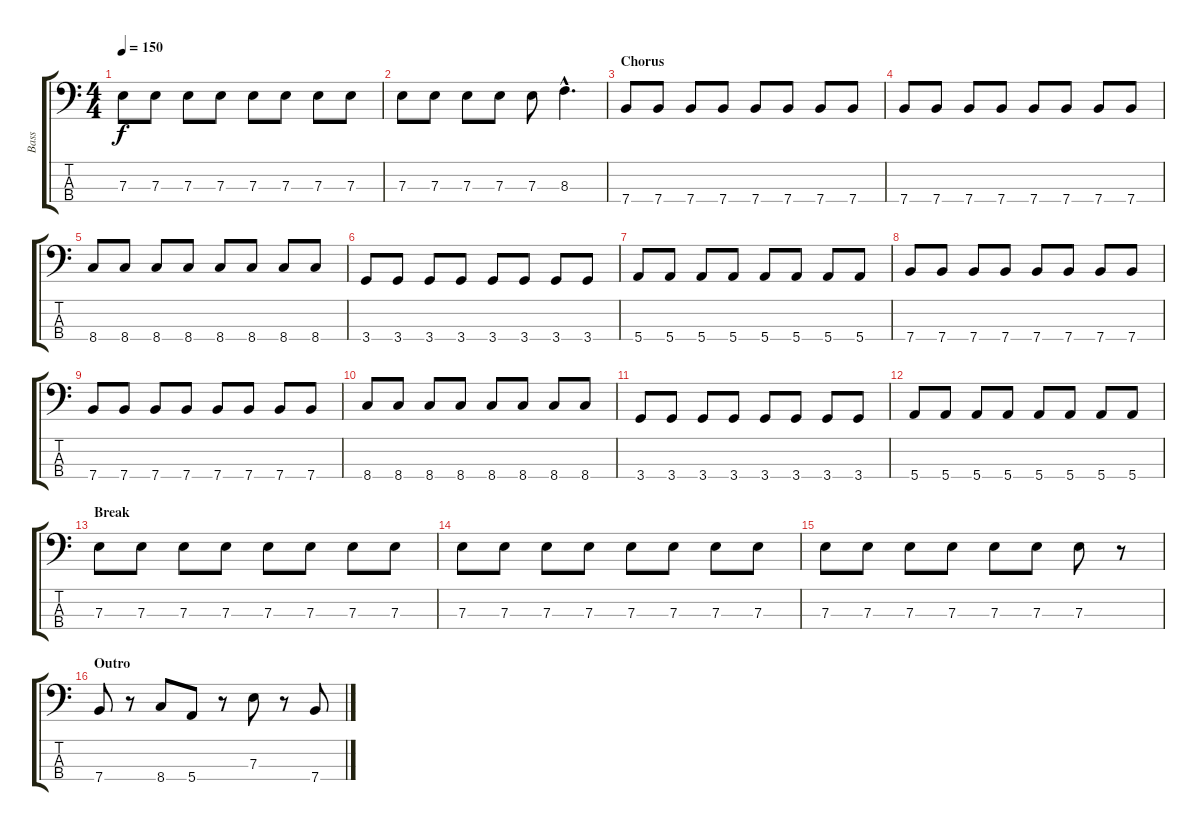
\track ("Bass" "Bass") {instrument electricbasspick}
\staff {score tabs}
\tuning (G2 D2 A1 E1) {hide}
\ts (4 4)
\tempo 150
\clef f4
\ks c
7.3.8{dy f} 7.3.8 7.3.8 7.3.8 7.3.8 7.3.8 7.3.8 7.3.8 |
7.3.8 7.3.8 7.3.8 7.3.8 7.3.8 8.3{hac}.4{d} |
\section ("" "Chorus")
7.4.8 7.4.8 7.4.8 7.4.8 7.4.8 7.4.8 7.4.8 7.4.8 |
7.4.8 7.4.8 7.4.8 7.4.8 7.4.8 7.4.8 7.4.8 7.4.8 |
8.4.8 8.4.8 8.4.8 8.4.8 8.4.8 8.4.8 8.4.8 8.4.8 |
3.4.8 3.4.8 3.4.8 3.4.8 3.4.8 3.4.8 3.4.8 3.4.8 |
5.4.8 5.4.8 5.4.8 5.4.8 5.4.8 5.4.8 5.4.8 5.4.8 |
7.4.8 7.4.8 7.4.8 7.4.8 7.4.8 7.4.8 7.4.8 7.4.8 |
7.4.8 7.4.8 7.4.8 7.4.8 7.4.8 7.4.8 7.4.8 7.4.8 |
8.4.8 8.4.8 8.4.8 8.4.8 8.4.8 8.4.8 8.4.8 8.4.8 |
3.4.8 3.4.8 3.4.8 3.4.8 3.4.8 3.4.8 3.4.8 3.4.8 |
5.4.8 5.4.8 5.4.8 5.4.8 5.4.8 5.4.8 5.4.8 5.4.8 |
\section ("" "Break")
7.3.8 7.3.8 7.3.8 7.3.8 7.3.8 7.3.8 7.3.8 7.3.8 |
7.3.8 7.3.8 7.3.8 7.3.8 7.3.8 7.3.8 7.3.8 7.3.8 |
7.3.8 7.3.8 7.3.8 7.3.8 7.3.8 7.3.8 7.3.8 r.8 |
\section ("" "Outro")
7.4.8 r.8 8.4.8 5.4.8 r.8 7.3.8 r.8 7.4.8
